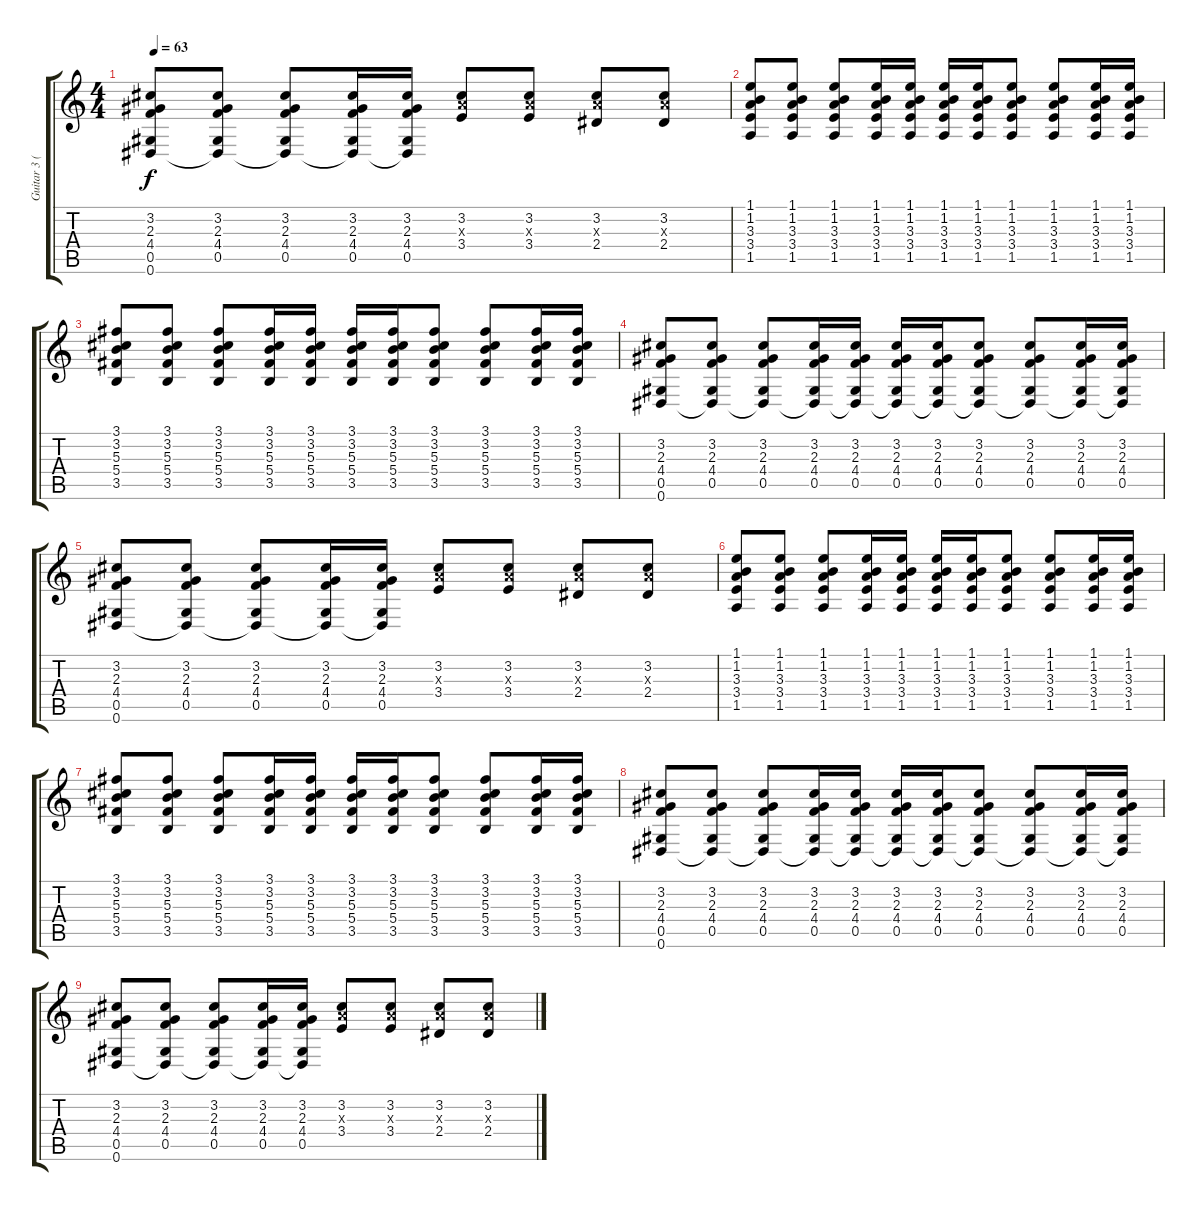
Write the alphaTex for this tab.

\track ("Guitar 3 (Acoustic)" "Guitar 3 (") {instrument acousticguitarsteel}
\staff {score tabs}
\tuning (Eb4 Bb3 Gb3 Db3 Ab2 Eb2) {hide}
\ts (4 4)
\tempo 63
\clef g2
\ks c
(3.2 2.3 4.4 0.5 0.6).8{dy f} (3.2 2.3 4.4 0.5 0.6{t}).8 (3.2 2.3 4.4 0.5 0.6{t}).8 (3.2 2.3 4.4 0.5 0.6{t}).16 (3.2 2.3 4.4 0.5 0.6{t}).16 (3.2 3.3{x} 3.4).8 (3.2 3.3{x} 3.4).8 (3.2 3.3{x} 2.4).8 (3.2 3.3{x} 2.4).8 |
(1.1 1.2 3.3 3.4 1.5).8{volume 5} (1.1 1.2 3.3 3.4 1.5).8 (1.1 1.2 3.3 3.4 1.5).8 (1.1 1.2 3.3 3.4 1.5).16 (1.1 1.2 3.3 3.4 1.5).16 (1.1 1.2 3.3 3.4 1.5).16 (1.1 1.2 3.3 3.4 1.5).16 (1.1 1.2 3.3 3.4 1.5).8 (1.1 1.2 3.3 3.4 1.5).8 (1.1 1.2 3.3 3.4 1.5).16 (1.1 1.2 3.3 3.4 1.5).16 |
(3.1 3.2 5.3 5.4 3.5).8 (3.1 3.2 5.3 5.4 3.5).8 (3.1 3.2 5.3 5.4 3.5).8 (3.1 3.2 5.3 5.4 3.5).16 (3.1 3.2 5.3 5.4 3.5).16 (3.1 3.2 5.3 5.4 3.5).16 (3.1 3.2 5.3 5.4 3.5).16 (3.1 3.2 5.3 5.4 3.5).8 (3.1 3.2 5.3 5.4 3.5).8 (3.1 3.2 5.3 5.4 3.5).16 (3.1 3.2 5.3 5.4 3.5).16 |
(3.2 2.3 4.4 0.5 0.6).8 (3.2 2.3 4.4 0.5 0.6{t}).8 (3.2 2.3 4.4 0.5 0.6{t}).8 (3.2 2.3 4.4 0.5 0.6{t}).16 (3.2 2.3 4.4 0.5 0.6{t}).16 (3.2 2.3 4.4 0.5 0.6{t}).16 (3.2 2.3 4.4 0.5 0.6{t}).16 (3.2 2.3 4.4 0.5 0.6{t}).8 (3.2 2.3 4.4 0.5 0.6{t}).8 (3.2 2.3 4.4 0.5 0.6{t}).16 (3.2 2.3 4.4 0.5 0.6{t}).16 |
(3.2 2.3 4.4 0.5 0.6).8 (3.2 2.3 4.4 0.5 0.6{t}).8 (3.2 2.3 4.4 0.5 0.6{t}).8 (3.2 2.3 4.4 0.5 0.6{t}).16 (3.2 2.3 4.4 0.5 0.6{t}).16 (3.2 3.3{x} 3.4).8 (3.2 3.3{x} 3.4).8 (3.2 3.3{x} 2.4).8 (3.2 3.3{x} 2.4).8 |
(1.1 1.2 3.3 3.4 1.5).8{volume 5} (1.1 1.2 3.3 3.4 1.5).8 (1.1 1.2 3.3 3.4 1.5).8 (1.1 1.2 3.3 3.4 1.5).16 (1.1 1.2 3.3 3.4 1.5).16 (1.1 1.2 3.3 3.4 1.5).16 (1.1 1.2 3.3 3.4 1.5).16 (1.1 1.2 3.3 3.4 1.5).8 (1.1 1.2 3.3 3.4 1.5).8 (1.1 1.2 3.3 3.4 1.5).16 (1.1 1.2 3.3 3.4 1.5).16 |
(3.1 3.2 5.3 5.4 3.5).8 (3.1 3.2 5.3 5.4 3.5).8 (3.1 3.2 5.3 5.4 3.5).8 (3.1 3.2 5.3 5.4 3.5).16 (3.1 3.2 5.3 5.4 3.5).16 (3.1 3.2 5.3 5.4 3.5).16 (3.1 3.2 5.3 5.4 3.5).16 (3.1 3.2 5.3 5.4 3.5).8 (3.1 3.2 5.3 5.4 3.5).8 (3.1 3.2 5.3 5.4 3.5).16 (3.1 3.2 5.3 5.4 3.5).16 |
(3.2 2.3 4.4 0.5 0.6).8 (3.2 2.3 4.4 0.5 0.6{t}).8 (3.2 2.3 4.4 0.5 0.6{t}).8 (3.2 2.3 4.4 0.5 0.6{t}).16 (3.2 2.3 4.4 0.5 0.6{t}).16 (3.2 2.3 4.4 0.5 0.6{t}).16 (3.2 2.3 4.4 0.5 0.6{t}).16 (3.2 2.3 4.4 0.5 0.6{t}).8 (3.2 2.3 4.4 0.5 0.6{t}).8 (3.2 2.3 4.4 0.5 0.6{t}).16 (3.2 2.3 4.4 0.5 0.6{t}).16 |
(3.2 2.3 4.4 0.5 0.6).8 (3.2 2.3 4.4 0.5 0.6{t}).8 (3.2 2.3 4.4 0.5 0.6{t}).8 (3.2 2.3 4.4 0.5 0.6{t}).16 (3.2 2.3 4.4 0.5 0.6{t}).16 (3.2 3.3{x} 3.4).8 (3.2 3.3{x} 3.4).8 (3.2 3.3{x} 2.4).8 (3.2 3.3{x} 2.4).8
